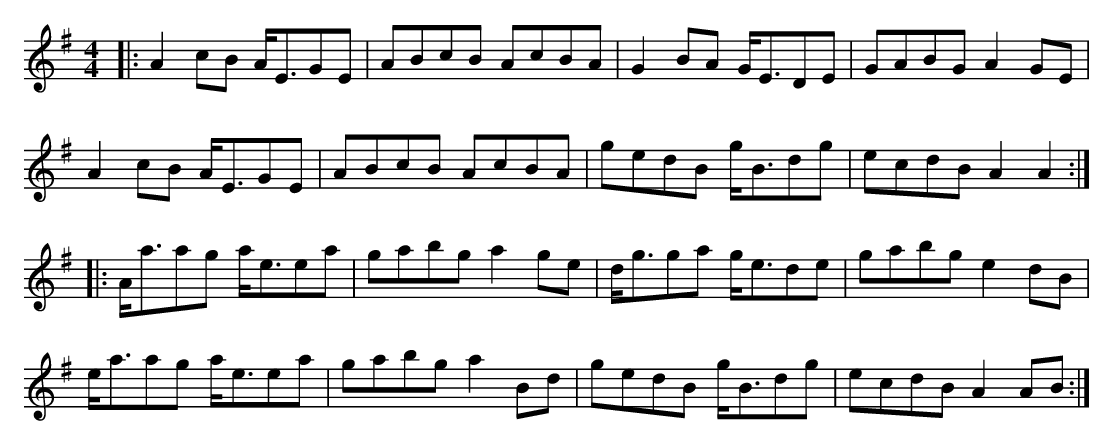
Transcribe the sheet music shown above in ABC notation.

X:1
M:4/4
K:Ador
|:A2 cB A<EGE|ABcB AcBA|G2 BA G<EDE|GABG A2 GE|
A2 cB A<EGE|ABcB AcBA|gedB g<Bdg|ecdB A2 A2:|
|:A<aag a<eea|gabg a2 ge|d<gga g<ede|gabg e2 dB|
e<aag a<eea|gabg a2 Bd|gedB g<Bdg|ecdB A2 AB:|
